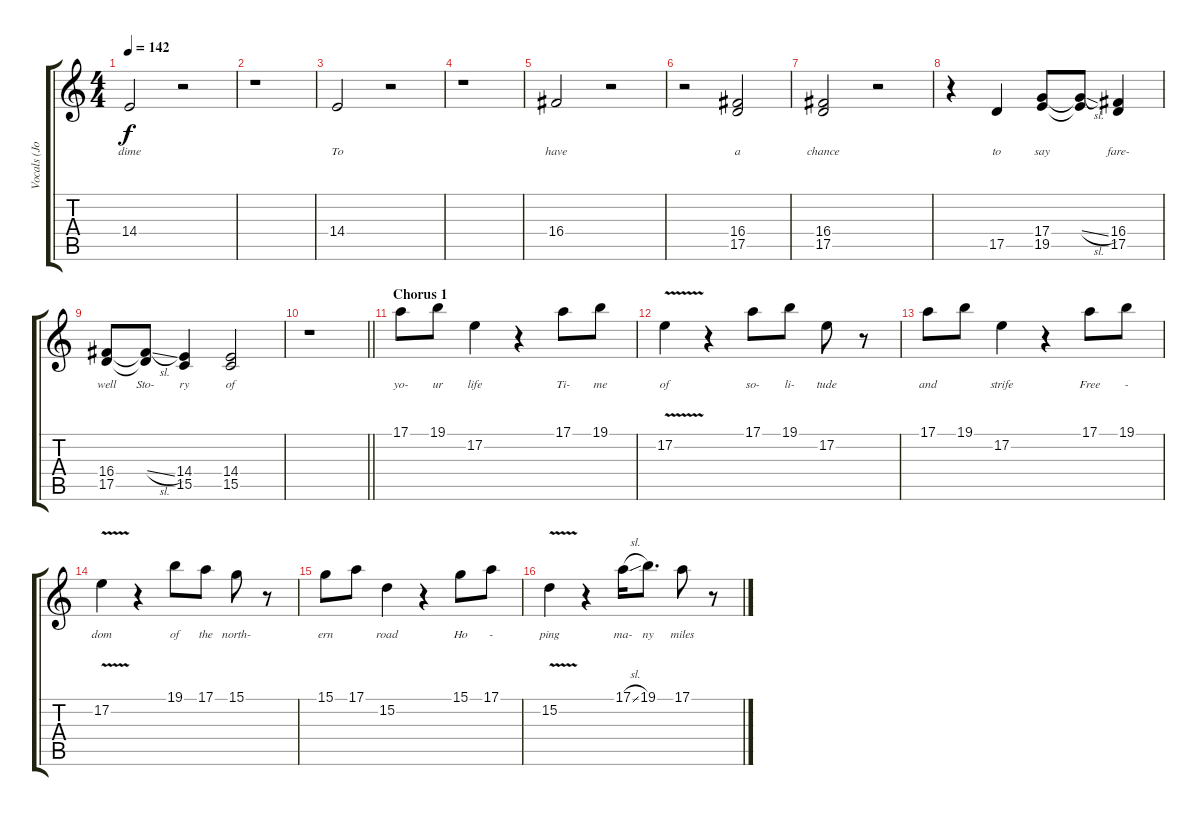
\track ("Vocals (Johanna Kurkela)" "Vocals (Jo") {instrument violin}
\staff {score tabs}
\tuning (E4 B3 G3 D3 A2 E2) {hide}
\ts (4 4)
\tempo 142
\clef g2
\ks c
14.4.2{lyrics (0 "dime") lyrics (1 "") lyrics (2 "") lyrics (3 "") lyrics (4 "") dy f} r.2 |
r.1 |
14.4.2{lyrics (0 "To") lyrics (1 "") lyrics (2 "") lyrics (3 "") lyrics (4 "")} r.2 |
r.1 |
16.4.2{lyrics (0 "have") lyrics (1 "") lyrics (2 "") lyrics (3 "") lyrics (4 "")} r.2 |
r.2 (16.4 17.5).2{lyrics (0 "a") lyrics (1 "") lyrics (2 "") lyrics (3 "") lyrics (4 "")} |
(16.4 17.5).2{lyrics (0 "chance") lyrics (1 "") lyrics (2 "") lyrics (3 "") lyrics (4 "")} r.2 |
r.4 17.5.4{lyrics (0 "to") lyrics (1 "") lyrics (2 "") lyrics (3 "") lyrics (4 "")} (17.4 19.5).8{lyrics (0 "say") lyrics (1 "") lyrics (2 "") lyrics (3 "") lyrics (4 "")} (17.4{sl t} 19.5{t}).8{lyrics (0 "") lyrics (1 "") lyrics (2 "") lyrics (3 "") lyrics (4 "")} (16.4 17.5).4{lyrics (0 "fare-") lyrics (1 "") lyrics (2 "") lyrics (3 "") lyrics (4 "")} |
(16.4 17.5).8{lyrics (0 "well") lyrics (1 "") lyrics (2 "") lyrics (3 "") lyrics (4 "")} (16.4{sl t} 17.5{t}).8{lyrics (0 "Sto-") lyrics (1 "") lyrics (2 "") lyrics (3 "") lyrics (4 "")} (14.4 15.5).4{lyrics (0 "ry") lyrics (1 "") lyrics (2 "") lyrics (3 "") lyrics (4 "")} (14.4 15.5).2{lyrics (0 "of") lyrics (1 "") lyrics (2 "") lyrics (3 "") lyrics (4 "")} |
\barLineRight lightlight
r.1 |
\section ("" "Chorus 1")
17.1.8{lyrics (0 "yo-") lyrics (1 "") lyrics (2 "") lyrics (3 "") lyrics (4 "")} 19.1.8{lyrics (0 "ur") lyrics (1 "") lyrics (2 "") lyrics (3 "") lyrics (4 "")} 17.2.4{lyrics (0 "life") lyrics (1 "") lyrics (2 "") lyrics (3 "") lyrics (4 "")} r.4 17.1.8{lyrics (0 "Ti-") lyrics (1 "") lyrics (2 "") lyrics (3 "") lyrics (4 "")} 19.1.8{lyrics (0 "me") lyrics (1 "") lyrics (2 "") lyrics (3 "") lyrics (4 "")} |
17.2{v}.4{lyrics (0 "of") lyrics (1 "") lyrics (2 "") lyrics (3 "") lyrics (4 "")} r.4 17.1.8{lyrics (0 "so-") lyrics (1 "") lyrics (2 "") lyrics (3 "") lyrics (4 "")} 19.1.8{lyrics (0 "li-") lyrics (1 "") lyrics (2 "") lyrics (3 "") lyrics (4 "")} 17.2.8{lyrics (0 "tude") lyrics (1 "") lyrics (2 "") lyrics (3 "") lyrics (4 "")} r.8 |
17.1.8{lyrics (0 "and") lyrics (1 "") lyrics (2 "") lyrics (3 "") lyrics (4 "")} 19.1.8{lyrics (0 "") lyrics (1 "") lyrics (2 "") lyrics (3 "") lyrics (4 "")} 17.2.4{lyrics (0 "strife") lyrics (1 "") lyrics (2 "") lyrics (3 "") lyrics (4 "")} r.4 17.1.8{lyrics (0 "Free") lyrics (1 "") lyrics (2 "") lyrics (3 "") lyrics (4 "")} 19.1.8{lyrics (0 "-") lyrics (1 "") lyrics (2 "") lyrics (3 "") lyrics (4 "")} |
17.2{v}.4{lyrics (0 "dom") lyrics (1 "") lyrics (2 "") lyrics (3 "") lyrics (4 "")} r.4 19.1.8{lyrics (0 "of") lyrics (1 "") lyrics (2 "") lyrics (3 "") lyrics (4 "")} 17.1.8{lyrics (0 "the") lyrics (1 "") lyrics (2 "") lyrics (3 "") lyrics (4 "")} 15.1.8{lyrics (0 "north-") lyrics (1 "") lyrics (2 "") lyrics (3 "") lyrics (4 "")} r.8 |
15.1.8{lyrics (0 "ern") lyrics (1 "") lyrics (2 "") lyrics (3 "") lyrics (4 "")} 17.1.8{lyrics (0 "") lyrics (1 "") lyrics (2 "") lyrics (3 "") lyrics (4 "")} 15.2.4{lyrics (0 "road") lyrics (1 "") lyrics (2 "") lyrics (3 "") lyrics (4 "")} r.4 15.1.8{lyrics (0 "Ho") lyrics (1 "") lyrics (2 "") lyrics (3 "") lyrics (4 "")} 17.1.8{lyrics (0 "-") lyrics (1 "") lyrics (2 "") lyrics (3 "") lyrics (4 "")} |
15.2{v}.4{lyrics (0 "ping") lyrics (1 "") lyrics (2 "") lyrics (3 "") lyrics (4 "")} r.4 17.1{sl}.16{lyrics (0 "ma-") lyrics (1 "") lyrics (2 "") lyrics (3 "") lyrics (4 "")} 19.1.8{d lyrics (0 "ny") lyrics (1 "") lyrics (2 "") lyrics (3 "") lyrics (4 "")} 17.1.8{lyrics (0 "miles") lyrics (1 "") lyrics (2 "") lyrics (3 "") lyrics (4 "")} r.8
